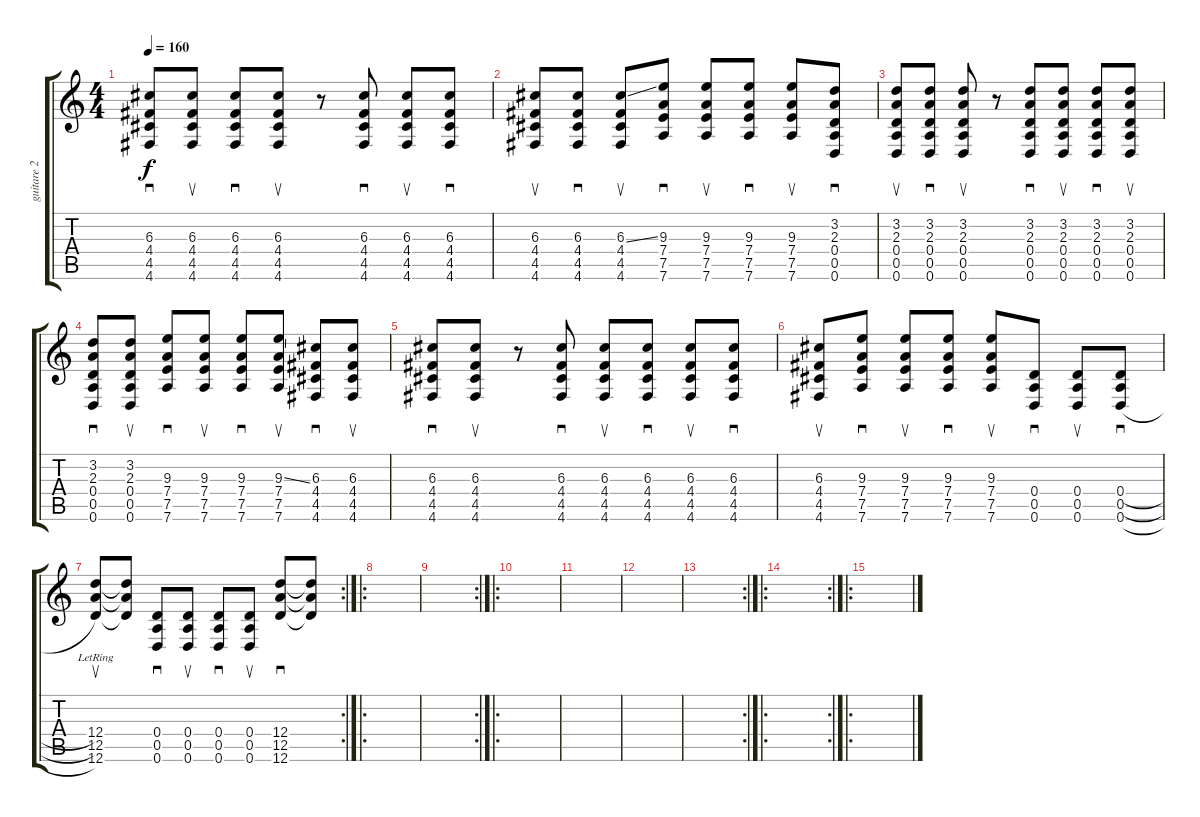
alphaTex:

\track ("guitare 2" "guitare 2") {instrument overdrivenguitar}
\staff {score tabs}
\tuning (E4 B3 G3 D3 A2 D2) {hide}
\ts (4 4)
\tempo 160
\clef g2
\ks c
(6.3 4.4 4.5 4.6).8{sd dy f instrument overdrivenguitar} (6.3 4.4 4.5 4.6).8{su} (6.3 4.4 4.5 4.6).8{sd} (6.3 4.4 4.5 4.6).8{su} r.8 (6.3 4.4 4.5 4.6).8{sd} (6.3 4.4 4.5 4.6).8{su} (6.3 4.4 4.5 4.6).8{sd} |
(6.3 4.4 4.5 4.6).8{su} (6.3 4.4 4.5 4.6).8{sd} (6.3{ss} 4.4 4.5 4.6).8{su} (9.3 7.4 7.5 7.6).8{sd} (9.3 7.4 7.5 7.6).8{su} (9.3 7.4 7.5 7.6).8{sd} (9.3 7.4 7.5 7.6).8{su} (3.2 2.3 0.4 0.5 0.6).8{sd} |
(3.2 2.3 0.4 0.5 0.6).8{su} (3.2 2.3 0.4 0.5 0.6).8{sd} (3.2 2.3 0.4 0.5 0.6).8{su} r.8 (3.2 2.3 0.4 0.5 0.6).8{sd} (3.2 2.3 0.4 0.5 0.6).8{su} (3.2 2.3 0.4 0.5 0.6).8{sd} (3.2 2.3 0.4 0.5 0.6).8{su} |
(3.2 2.3 0.4 0.5 0.6).8{sd} (3.2 2.3 0.4 0.5 0.6).8{su} (9.3 7.4 7.5 7.6).8{sd} (9.3 7.4 7.5 7.6).8{su} (9.3 7.4 7.5 7.6).8{sd} (9.3{ss} 7.4 7.5 7.6).8{su} (6.3 4.4 4.5 4.6).8{sd} (6.3 4.4 4.5 4.6).8{su} |
(6.3 4.4 4.5 4.6).8{sd} (6.3 4.4 4.5 4.6).8{su} r.8 (6.3 4.4 4.5 4.6).8{sd} (6.3 4.4 4.5 4.6).8{su} (6.3 4.4 4.5 4.6).8{sd} (6.3 4.4 4.5 4.6).8{su} (6.3 4.4 4.5 4.6).8{sd} |
(6.3 4.4 4.5 4.6).8{su} (9.3 7.4 7.5 7.6).8{sd} (9.3 7.4 7.5 7.6).8{su} (9.3 7.4 7.5 7.6).8{sd} (9.3 7.4 7.5 7.6).8{su} (0.4 0.5 0.6).8{sd} (0.4 0.5 0.6).8{su} (0.4{h} 0.5{h} 0.6{h}).8{sd} |
\rc 2
(12.4 12.5{lr} 12.6{lr}).8{su} (12.4{t} 12.5{t} 12.6{t}).8 (0.4 0.5 0.6).8{sd} (0.4 0.5 0.6).8{su} (0.4 0.5 0.6).8{sd} (0.4 0.5 0.6).8{su} (12.4 12.5 12.6).8{sd} (12.4{t} 12.5{t} 12.6{t}).8 |
\ro
|
\rc 2
|
\ro
|
|
|
\rc 2
|
\ro
\rc 2
|
\ro
